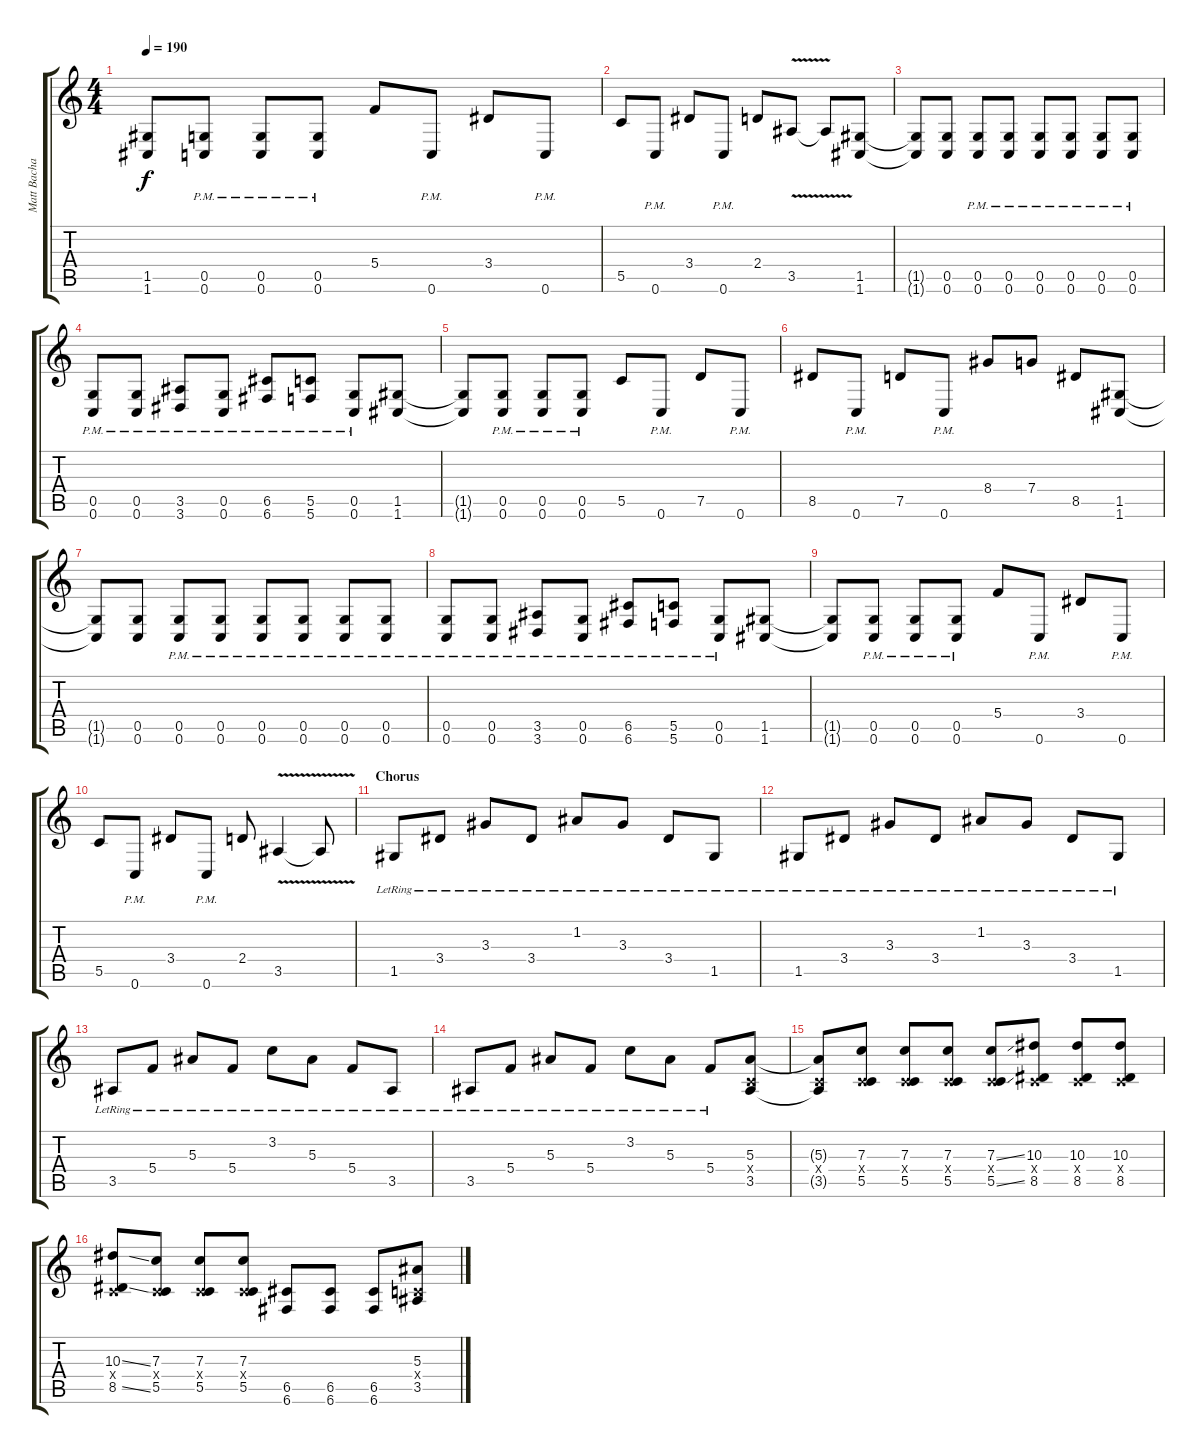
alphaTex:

\track ("Matt Bachand" "Matt Bacha") {instrument distortionguitar}
\staff {score tabs}
\tuning (D4 A3 F3 C3 G2 C2) {hide}
\ts (4 4)
\tempo 190
\clef g2
\ks c
(1.5{t} 1.6{t}).8{dy f} (0.5{pm} 0.6{pm}).8 (0.5{pm} 0.6{pm}).8 (0.5{pm} 0.6{pm}).8 5.4.8 0.6{pm}.8 3.4.8 0.6{pm}.8 |
5.5.8 0.6{pm}.8 3.4.8 0.6{pm}.8 2.4.8 3.5{v}.8 3.5{t}.8 (1.5 1.6).8 |
(1.5{t} 1.6{t}).8 (0.5 0.6).8 (0.5{pm} 0.6{pm}).8 (0.5{pm} 0.6{pm}).8 (0.5{pm} 0.6{pm}).8 (0.5{pm} 0.6{pm}).8 (0.5{pm} 0.6{pm}).8 (0.5{pm} 0.6{pm}).8 |
(0.5{pm} 0.6{pm}).8 (0.5{pm} 0.6{pm}).8 (3.5{pm} 3.6{pm}).8 (0.5{pm} 0.6{pm}).8 (6.5{pm} 6.6{pm}).8 (5.5{pm} 5.6{pm}).8 (0.5{pm} 0.6{pm}).8 (1.5 1.6).8 |
(1.5{t} 1.6{t}).8 (0.5{pm} 0.6{pm}).8 (0.5{pm} 0.6{pm}).8 (0.5{pm} 0.6{pm}).8 5.5.8 0.6{pm}.8 7.5.8 0.6{pm}.8 |
8.5.8 0.6{pm}.8 7.5.8 0.6{pm}.8 8.4.8 7.4.8 8.5.8 (1.5 1.6).8 |
(1.5{t} 1.6{t}).8 (0.5 0.6).8 (0.5{pm} 0.6{pm}).8 (0.5{pm} 0.6{pm}).8 (0.5{pm} 0.6{pm}).8 (0.5{pm} 0.6{pm}).8 (0.5{pm} 0.6{pm}).8 (0.5{pm} 0.6{pm}).8 |
(0.5{pm} 0.6{pm}).8 (0.5{pm} 0.6{pm}).8 (3.5{pm} 3.6{pm}).8 (0.5{pm} 0.6{pm}).8 (6.5{pm} 6.6{pm}).8 (5.5{pm} 5.6{pm}).8 (0.5{pm} 0.6{pm}).8 (1.5 1.6).8 |
(1.5{t} 1.6{t}).8 (0.5{pm} 0.6{pm}).8 (0.5{pm} 0.6{pm}).8 (0.5{pm} 0.6{pm}).8 5.4.8 0.6{pm}.8 3.4.8 0.6{pm}.8 |
5.5.8 0.6{pm}.8 3.4.8 0.6{pm}.8 2.4.8 3.5{v}.4 3.5{t}.8 |
\section ("" "Chorus")
1.5{lr}.8 3.4{lr}.8 3.3{lr}.8 3.4{lr}.8 1.2{lr}.8 3.3{lr}.8 3.4{lr}.8 1.5{lr}.8 |
1.5{lr}.8 3.4{lr}.8 3.3{lr}.8 3.4{lr}.8 1.2{lr}.8 3.3{lr}.8 3.4{lr}.8 1.5{lr}.8 |
3.5{lr}.8 5.4{lr}.8 5.3{lr}.8 5.4{lr}.8 3.2{lr}.8 5.3{lr}.8 5.4{lr}.8 3.5{lr}.8 |
3.5{lr}.8 5.4{lr}.8 5.3{lr}.8 5.4{lr}.8 3.2{lr}.8 5.3{lr}.8 5.4{lr}.8 (5.3 0.4{x} 3.5).8 |
(5.3{t} 0.4{x} 3.5{t}).8 (7.3 0.4{x} 5.5).8 (7.3 0.4{x} 5.5).8 (7.3 0.4{x} 5.5).8 (7.3{ss} 0.4{x} 5.5{ss}).8 (10.3 0.4{x} 8.5).8 (10.3 0.4{x} 8.5).8 (10.3 0.4{x} 8.5).8 |
(10.3{ss} 0.4{x} 8.5{ss}).8 (7.3 0.4{x} 5.5).8 (7.3 0.4{x} 5.5).8 (7.3 0.4{x} 5.5).8 (6.5 6.6).8 (6.5 6.6).8 (6.5 6.6).8 (5.3 0.4{x} 3.5).8
